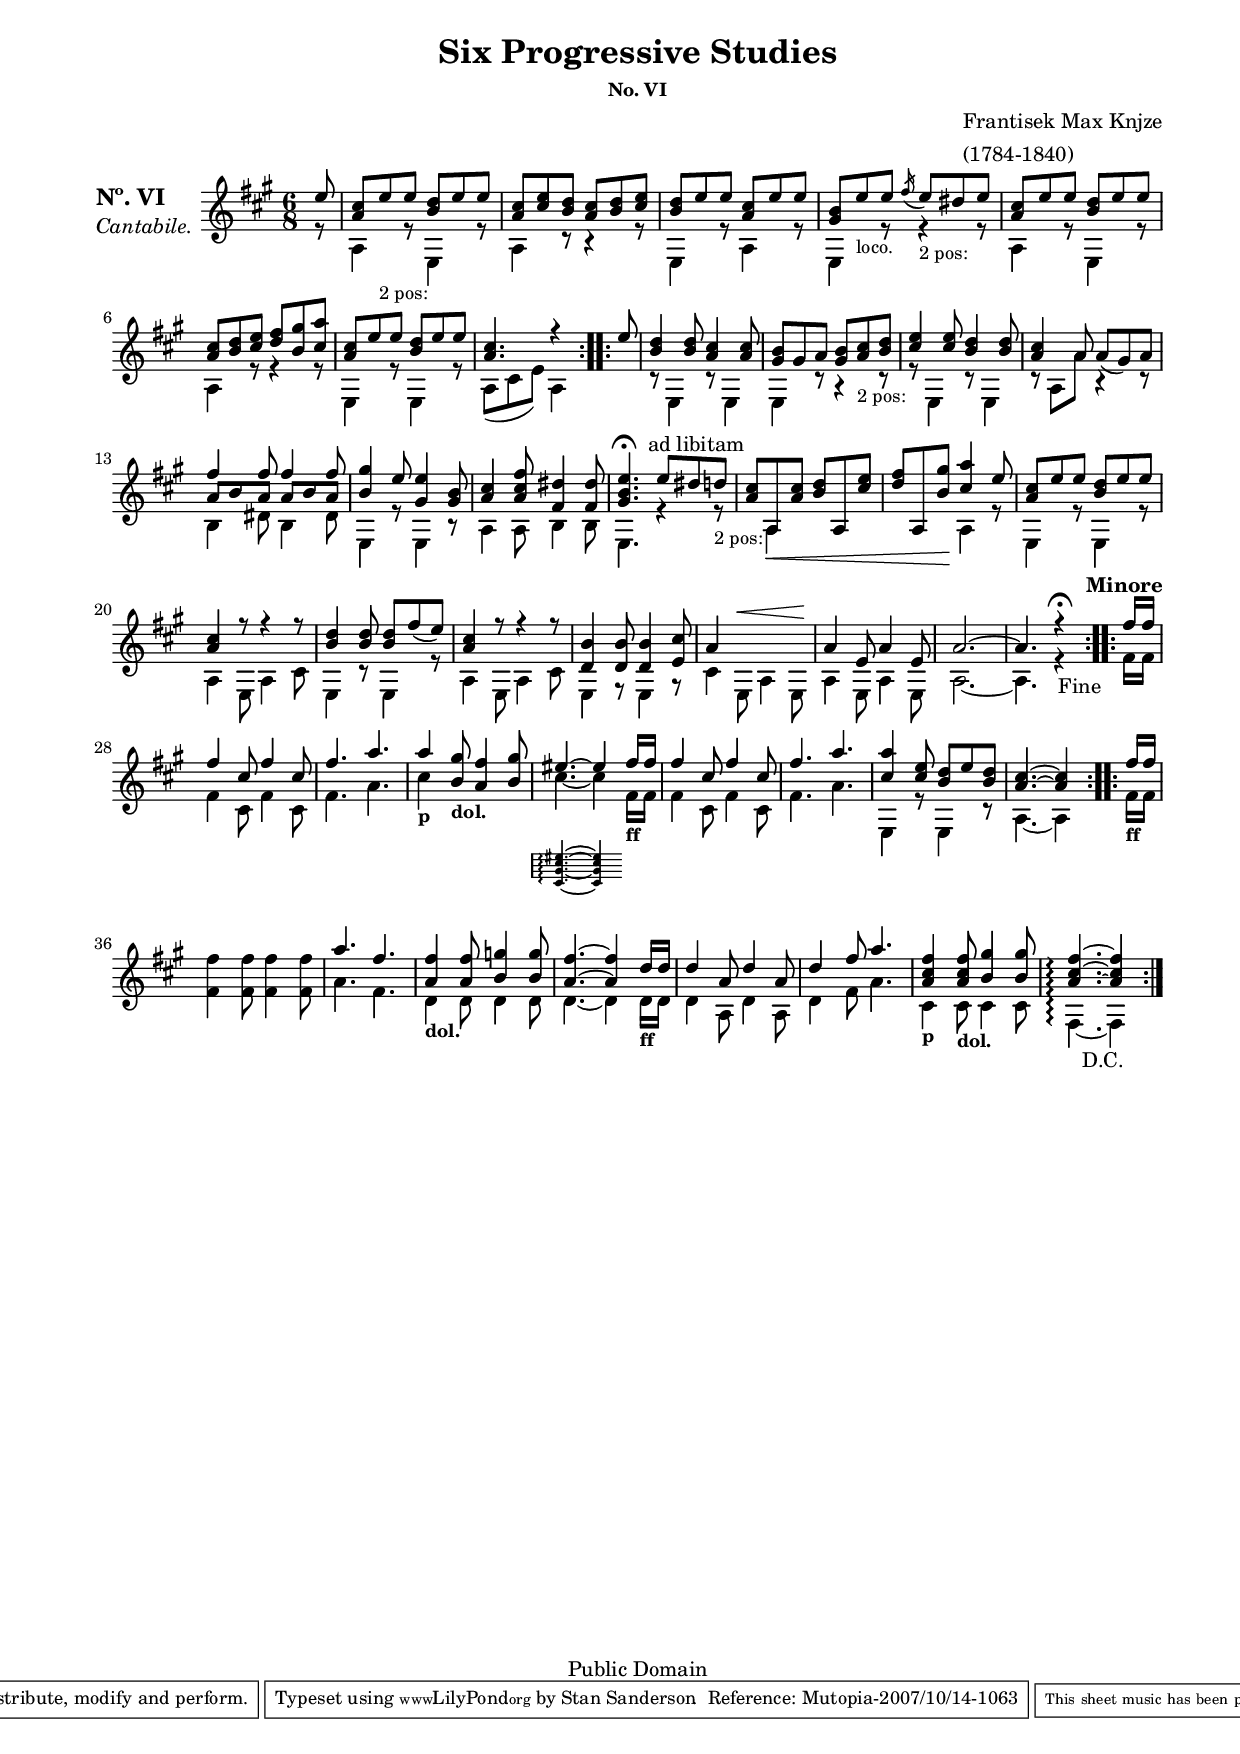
% Created on Sat Sep 29 2007
\version "2.11.33"
#(set-global-staff-size 18) 

\paper {
	%#(set-paper-size "a4")
	%#(set-paper-size "letter")
	left-margin = 0.75 \in
	line-width = 7.0 \in
	between-system-padding = #2.0
	between-system-space = #2.0
	ragged-last-bottom = ##f
	ragged-bottom = ##t
}


\header {
	title = "Six Progressive Studies"
	subsubtitle = "No. VI"
	composer = \markup {
		\column {"Frantisek Max Knjze" "(1784-1840)"}
			}
% MUTOPIA
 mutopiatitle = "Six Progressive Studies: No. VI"
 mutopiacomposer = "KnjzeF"
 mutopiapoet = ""
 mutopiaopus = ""
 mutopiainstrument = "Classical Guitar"
 date = "unk"
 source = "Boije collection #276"
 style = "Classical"
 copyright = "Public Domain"
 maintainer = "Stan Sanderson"
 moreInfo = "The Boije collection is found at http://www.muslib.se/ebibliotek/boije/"
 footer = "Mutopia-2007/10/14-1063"
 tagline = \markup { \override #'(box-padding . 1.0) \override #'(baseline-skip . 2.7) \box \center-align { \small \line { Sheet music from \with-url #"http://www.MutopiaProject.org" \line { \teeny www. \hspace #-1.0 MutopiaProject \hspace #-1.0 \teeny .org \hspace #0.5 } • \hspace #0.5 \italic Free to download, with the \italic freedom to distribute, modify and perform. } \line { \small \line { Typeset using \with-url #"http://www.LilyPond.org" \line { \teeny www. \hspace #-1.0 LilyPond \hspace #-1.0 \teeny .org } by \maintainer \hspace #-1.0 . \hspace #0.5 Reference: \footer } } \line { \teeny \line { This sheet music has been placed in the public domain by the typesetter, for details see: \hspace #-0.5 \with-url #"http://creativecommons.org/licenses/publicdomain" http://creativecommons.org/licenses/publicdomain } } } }
}
			

%% Source
%% Boije collection # 276
%% http://www.muslib.se/ebibliotek/boije/
%%
%% Praga presso Marco Berra.
%% Fra. Max Knjze (also spelled Kniže) was born
%% 7 Sep 1784 in Dralielcice, near Beroun, Bohmen. 
%% He died 23 Jul 1840 in Prague, Czechoslovakia.
%% He was a guitarist, composer and conductor.
%%

\include "english.ly"

%%%% shortcuts
%  fingering orientations
	sfol = \set fingeringOrientations = #'(left)
	sfor = \set fingeringOrientations = #'(right)
	sfod = \set fingeringOrientations = #'(down)
	sfou = \set fingeringOrientations = #'(up)

%  string number orientations
	ssnol =  \set stringNumberOrientations = #'(left)  %(down right up)
	ssnou =  \set stringNumberOrientations = #'(up)
	ssnod =  \set stringNumberOrientations = #'(down)
	ssnor =  \set stringNumberOrientations = #'(right)

%  position indicators
	II = \markup {\smaller "II"}
	IIa = \markup {\smaller \hspace #2.0 \bold "CII"}
	III = \markup {\smaller  "III"}
	IV = \markup {\smaller  "IV"}
	V = \markup {\smaller  "V"}
	VII = \markup {\smaller  "VII"}
	VIII = \markup {\smaller  "VIII"}
%% (alternates A)
	loc = \markup{\smaller"loco."}
	bpos = \markup{\smaller"2 pos:"}
	cpos = \markup{\smaller"3 pos:"}
	dpos = \markup{\smaller"4 pos:"}
	epos = \markup{\smaller"5 pos:"}
	gpos = \markup{\smaller"7 pos:"}
	ipos = \markup{\smaller"9 pos:"}
	eposd = \markup{\smaller\column{"5 pos:" "dol:"}}
	
%% dynamics per original
	pP = \markup { \smaller \bold "pp"}
	P = \markup { \smaller \bold "p"}
	mF = \markup { \smaller \bold "mf"}
	F = \markup { \smaller \bold "f"}
	fF = \markup { \smaller \bold "ff"}
	sF = \markup { \smaller \bold "sf"}
	dol = \markup { \smaller \bold "dol."}

% miscellaneous and reminders
	harm = \once \override NoteHead #'style = #'harmonic 
	octavado = \markup { \smaller \italic "arm. 12" }
	octavados= \markup {\smaller\italic\column {"arm." "12" }}
	%\mark \markup {\smaller \smaller \musicglyph #"scripts.segno"}
	%\markup {\smaller \vcenter "to" \hspace #0.7 \smaller \vcenter \musicglyph #"scripts.coda"}
	% \arpeggioUp \arpeggio
	%segn = \markup { \smaller \vcenter "to" \hspace #0.7 \vcenter \smaller \musicglyph #"scripts.segno" }

	dc = \markup{\smaller\bold "D.C."}
	dotI = \markup{\small"."}
	dotII = \markup{\small"："}
	dotIII = \markup{\bold\small"⋮"}
%% End shortcuts
oss = \markup {
	\score 
	{ \new Staff \with {
		\remove Time_signature_engraver
		fontSize = #-4
		\override StaffSymbol #'staff-space = #(magstep -4)
		firstClef = ##f
		} 
		\relative c''
		{
		 <es c g c,>4.\arpeggio ~ <es c g c,>4}
		\layout { ragged-right = ##t }
    }
    }

%{
nB = \markup {
	\score 
	{ \new Staff \with {
		\remove Time_signature_engraver
		fontSize = #-4
		\override StaffSymbol #'staff-space = #(magstep -4)
		firstClef = ##f
		} 
		{  << cs''4\\ a' >> } 
		\layout { 
			ragged-right = ##t }
    }
    }

   \markup {\smaller
        \fill-line {
     \override #'(line-width . 95)
      \justify-string # "   
 N.B. In the following lesson, the left 
	hand is almost always located in the 2nd position. It is 
	recommended that beginners keep the index finger of the 
	left hand in position to play the c-sharp and a. " \nB
	
   }
    }
   

\markup{\large\column{" " " " }}

%}
 
upper = {
	\set Staff.instrumentName=\markup{
		\column {\larger\bold "Nº. VI  " \italic "Cantabile. "}}
	\relative c''{
%% Note: vertically align volta brackets-  #5 is default
%%		\override Staff.VoltaBracket #'minimum-space = #5.5
	\slurDown
	\repeat volta 2 {
	\partial 8*1	
		e8 |
		<cs a> e_\bpos e  <b d> e e |
		<cs a> <e cs> <d b> <cs a> <d b> <e cs> |
		<d b> e e <cs a> e e  |
		<b gs> e_\loc e \acciaccatura {fs16} e8_\bpos ds e |
		<cs a> e e <d b> e e |
		<cs a> <d b> <e cs> <fs d> <gs b,> <a cs,> |
		<cs, a> e e <d b> e e |
		<cs a>4. r4
		
		}
	\repeat volta 2 {
		\partial 8*1
		e8 |
		<d b>4 <d b>8 <cs a>4 <cs a>8 |
		<b gs> gs a <b gs> <cs a>_\bpos <d b> |
		<e cs>4 <e cs>8 <d b>4 <d b>8 |
		<cs a>4 a8 a( gs) a |
		fs'4 fs8 fs4 fs8 |
		<gs b,>4 e8 <e gs,>4 <b gs>8 |
		<cs a>4 <fs cs a>8 <ds fs,>4 <ds fs,>8 |
		<e b gs>4.\fermata e8^\markup{\smaller\hspace #-1 "ad libitam"}
			ds d_\bpos |
		<cs a> a,_\< <cs' a> <d b> a, <e'' cs>  |
		<fs d> a,, <gs'' b,>\! <a cs,>4 e8 |
		<cs a> e e <d b> e e |
		<cs a>4 r8 r4 r8 | 
		<d b>4 <d b>8 <d b> fs( e) |
		<cs a>4 r8 r4 r8 |
		<b d,>4 <b d,>8 <b d,>4 <cs e,>8 |
		a4 s8 s4. |
		a4 e8 a4 e8 |
		a2. ~ | a4. r4\fermata
		
		}
		
	\repeat volta 2 {
		\partial 8*1
		fs'16^\markup{\hspace #-4 \bold "Minore"} fs |
		fs4 cs8 fs4 cs8 | fs4. a |
		a4_\P <gs b,>8_\dol <fs a,>4 <gs b,>8 |
		es4. ~ es4 fs16_\fF fs |
		fs4 cs8 fs4 cs8 | 
		fs4. a | 
		<a cs,>4 <e cs>8 <d b> e <d b> |
		<cs a>4.~ <cs a>4
		
		}
	\repeat volta 2 {
		\partial 8*1
		fs16_\fF fs |
		s4. s |
		a fs |
		<fs a,>4_\dol <fs a,>8 <g b,>4 <g b,>8 |
		<fs a,>4. ~ <fs a,>4 d16_\fF d |
		d4 a8 d4 a8 |
		d4 fs8 a4. |
		<fs cs a>4_\P <fs cs a>8_\dol <gs b,>4 <gs b,>8 |
		<fs cs a>4. ~ <fs cs a>4
		}
	}
}		

middle = {
	\relative c'' {
		\override Staff.NoteCollision 
		#'merge-differently-headed = ##t
%% middle voice can interfere... use the following
%		\override Stem #'length-fraction = #0.4
	\repeat volta 2 {
		\partial 8*1
		s8 |
		e16 g e g d g e g | f g f g d g f g |
		e g e g f4 | e16 g e g d4 |
		e16_\F g e g d g e g | f g f g d g f g |
		e8 g f d | e g c,
				}
	\repeat volta 2 {
		\partial 8*1
		s4.
		s2.*3
	}
	}
}

lower = {
	\relative c' {
	
		\override Staff.NoteCollision 
		#'merge-differently-headed = ##t
	\key a \major
	\repeat volta 2 {
	\partial 8*1
		r8 |
		a4 r8 e4 r8 | a4 r8 r4 r8 |
		e4 r8 a4 r8 | e4 r8 r4 r8 |
		a4 r8 e4 r8 | a4 r8 r4 r8 |
		e4 r8 e4 r8 | a( cs e) a,4
	}
	\repeat volta 2 {
	\partial 8*1 
		s8 
		r8 e4 r8 e4 | e r8 r4 r8 |
		r e4 r8 e4 | r8 a a' r4 r8 |
		<<{ \override Stem #'length-fraction = #0.4
			a8 b a a b a }\\{ b,4 ds8 b4 ds8}>> |
		e,4 r8 e4 r8 | a4 a8 b4 b8 | 
		e,4. r4 r8 | s8 a4 s4. | s4. a4 r8 |
		e4 r8 e4 r8 | a4 e8 a4 cs8 | e,4 r8 e4 r8 |
		a4 e8 a4 cs8 | e,4 r8 e4 r8 | 
		cs'4 e,8^\< a4 e8\! | a4 e8 a4 e8 |
		a2. ~ | a4. r4
		}

	\repeat volta 2 {
		\partial 8*1
		fs'16_\markup{\smaller\bold \hspace #-7 "Fine"} fs |
		fs4 cs8 fs4 cs8 | fs4. a | cs4 s8 s4 s8 
%_\markup {\hspace #-10 \oss }		
		
<<{ cs4. ~ cs4 } 
\new Staff \with {
		\remove Time_signature_engraver
		fontSize = #-4
		\override StaffSymbol #'staff-space = #(magstep -4)
		firstClef = ##f
		} 
		\relative c''
		{
		 <es c g c,>4.\arpeggio ~ <es c g c,>4}
		
>>
fs,16 fs | fs4 cs8 fs4 cs8 |
		fs4. a | e,4 r8 e4 r8 | a4. ~ a4		
		}
	\repeat volta 2 {
		\partial 8*1
		fs'16 fs |
		<fs fs'>4 <fs fs'>8 <fs fs'>4 <fs fs'>8 | a4. fs | d4 d8 d4 d8 |
		d4. ~ d4 d16 d | d4 a8 d4 a8 |
		d4 fs8 a4. | cs,4 cs8 cs4 cs8 | 
		<<{\hideNotes <fs' f,,>4.\arpeggio s4 }
		\\ { fs,,4.
		~ fs4_\markup{\smaller\bold \hspace #-3 "D.C."} }>>
		
		}
	
	}
}	

staffClassicalGuitarF = \new Staff 

%%%  this moves the fingering closer to the note than default
		\with { 
			\override Fingering #'padding = #0.2 
		}
			{
			\time 6/8
			\key a \major
%			\tempo 4 = 72
%			\set Staff.instrumentName=\markup{\smaller\column{"Classical" "Guitar."}}
			\set Staff.midiInstrument="acoustic guitar (nylon)"
		%	\transposition c,
	<<
		\override Staff.NoteCollision 
		#'merge-differently-headed = ##t
			\new Voice = A { \voiceOne  \upper }
%			\new Voice = B { \voiceTwo  \middle }
			\new Voice = C { \voiceFour  \lower }
	>>
%		\bar "|."  %% End the piece if no repeat at end
}

\score { 
	\staffClassicalGuitarF
	}

		
\layout  {
		 \context { \Voice
%%% provides thicker glissando and moves closer to notes
			 \override Glissando #'thickness = #3
			 \override Glissando #'gap = #0.05

%%% adjust fingering size, distance from note
			\override Fingering #'font-size = #-6
			\override Fingering #'padding = #0.3
		 	}
	\context { \Score
			\override MetronomeMark #'extra-offset = #'(-9 . 0)
			\override MetronomeMark #'padding = #'3
			}
		
}		

\score {
	\unfoldRepeats
	\staffClassicalGuitarF
	  \midi {
	    \context {
		    \Score
	      		tempoWholesPerMinute = #(ly:make-moment 120 4)
	    }
	    \context { 
		    \Voice 
		    \remove "Dynamic_performer"
	    }
    }
}
